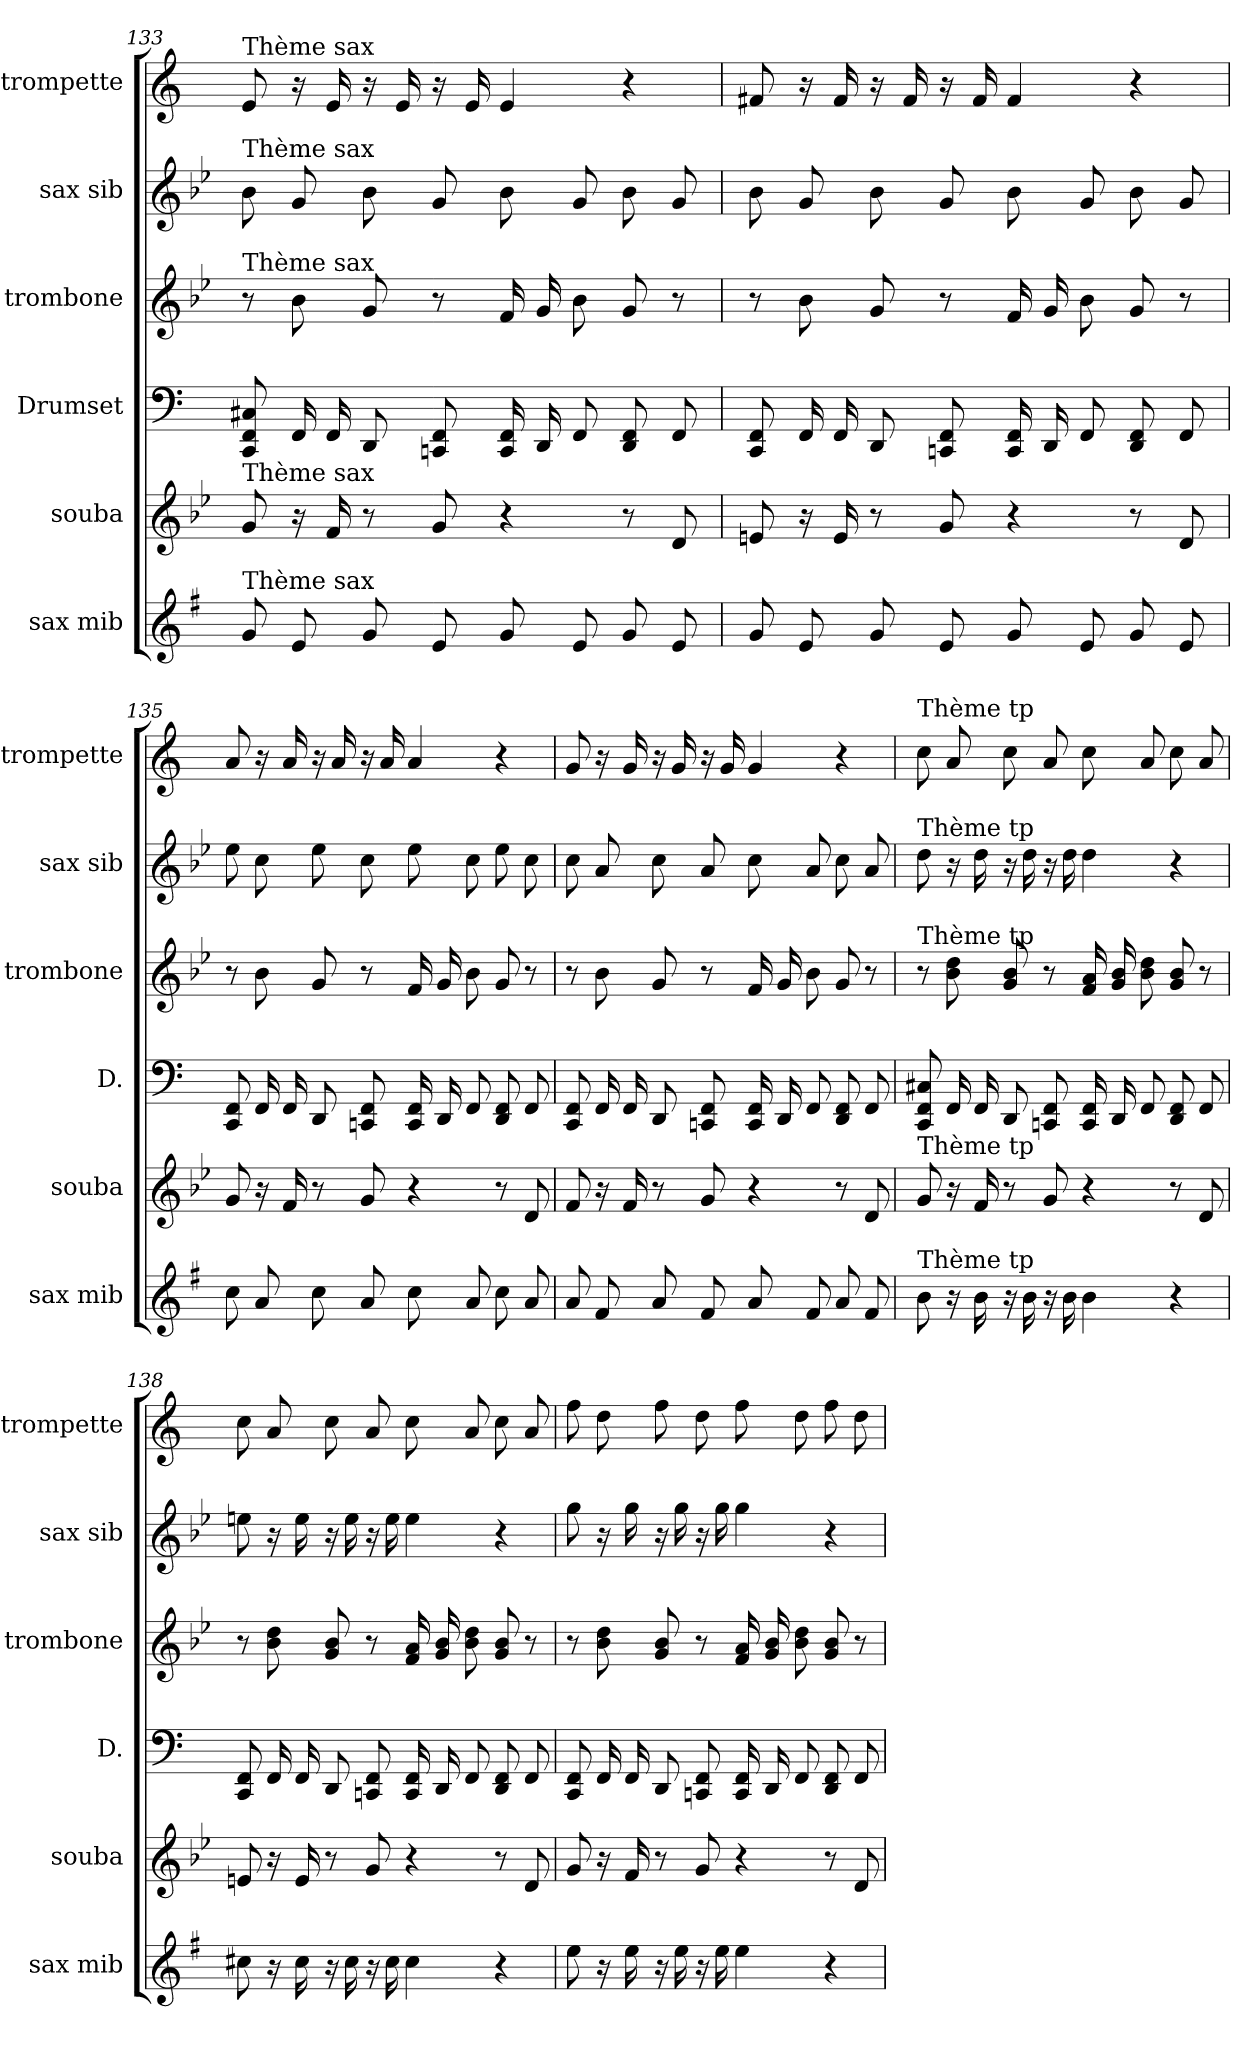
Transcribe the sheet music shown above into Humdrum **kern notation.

**kern	**kern	**kern	**kern	**kern	**kern
*part6	*part5	*part4	*part3	*part2	*part1
*staff6	*staff5	*staff4	*staff3	*staff2	*staff1
*I"sax mib	*I"souba	*I"Drumset	*I"trombone	*I"sax sib	*I"trompette
*I'sax mib	*I'souba	*I'D.	*I'trombone	*I'sax sib	*I'trompette
*clefG2	*clefG2	*clefF4	*clefG2	*clefG2	*clefG2
*ITrd-2c-3	*ITrd15c26	*	*ITrd8c14	*ITrd8c14	*ITrd1c2
*k[b-e-]	*k[b-e-]	*k[]	*k[b-e-]	*k[b-e-]	*k[b-e-]
=133	=133	=133	=133	=133	=133
!	!	!	!	!	!LO:TX:t=Thème sax
!	!	!	!	!LO:TX:t=Thème sax	!
!	!	!	!LO:TX:t=Thème sax	!	!
!	!LO:TX:t=Thème sax	!	!	!	!
!LO:TX:t=Thème sax	!	!	!	!	!
8b-	8GG	8CC 8FF 8C#X	8r	8B-	8d
8g	16r	16FF	8B-	8G	16r
.	16FF	16FF	.	.	16d
8b-	8r	8DD	8G	8B-	16r
.	.	.	.	.	16d
8g	8GG	8CCn 8FF	8r	8G	16r
.	.	.	.	.	16d
8b-	4r	16CC 16FF	16F	8B-	4d
.	.	16DD	16G	.	.
8g	.	8FF	8B-	8G	.
8b-	8r	8DD 8FF	8G	8B-	4r
8g	8DD	8FF	8r	8G	.
=134	=134	=134	=134	=134	=134
8b-	8EEn	8CC 8FF	8r	8B-	8en
8g	16r	16FF	8B-	8G	16r
.	16EE	16FF	.	.	16e
8b-	8r	8DD	8G	8B-	16r
.	.	.	.	.	16e
8g	8GG	8CCn 8FF	8r	8G	16r
.	.	.	.	.	16e
8b-	4r	16CC 16FF	16F	8B-	4e
.	.	16DD	16G	.	.
8g	.	8FF	8B-	8G	.
8b-	8r	8DD 8FF	8G	8B-	4r
8g	8DD	8FF	8r	8G	.
=135	=135	=135	=135	=135	=135
8ee-	8GG	8CC 8FF	8r	8e-	8g
8cc	16r	16FF	8B-	8c	16r
.	16FF	16FF	.	.	16g
8ee-	8r	8DD	8G	8e-	16r
.	.	.	.	.	16g
8cc	8GG	8CCn 8FF	8r	8c	16r
.	.	.	.	.	16g
8ee-	4r	16CC 16FF	16F	8e-	4g
.	.	16DD	16G	.	.
8cc	.	8FF	8B-	8c	.
8ee-	8r	8DD 8FF	8G	8e-	4r
8cc	8DD	8FF	8r	8c	.
=136	=136	=136	=136	=136	=136
8cc	8FF	8CC 8FF	8r	8c	8f
8a	16r	16FF	8B-	8A	16r
.	16FF	16FF	.	.	16f
8cc	8r	8DD	8G	8c	16r
.	.	.	.	.	16f
8a	8GG	8CCn 8FF	8r	8A	16r
.	.	.	.	.	16f
8cc	4r	16CC 16FF	16F	8c	4f
.	.	16DD	16G	.	.
8a	.	8FF	8B-	8A	.
8cc	8r	8DD 8FF	8G	8c	4r
8a	8DD	8FF	8r	8A	.
=137	=137	=137	=137	=137	=137
!	!	!	!	!	!LO:TX:t=Thème tp
!	!	!	!	!LO:TX:t=Thème tp	!
!	!	!	!LO:TX:t=Thème tp	!	!
!	!LO:TX:t=Thème tp	!	!	!	!
!LO:TX:t=Thème tp	!	!	!	!	!
8dd	8GG	8CC 8FF 8C#X	8r	8d	8b-
16r	16r	16FF	8B- 8d	16r	8g
16dd	16FF	16FF	.	16d	.
16r	8r	8DD	8G 8B-	16r	8b-
16dd	.	.	.	16d	.
16r	8GG	8CCn 8FF	8r	16r	8g
16dd	.	.	.	16d	.
4dd	4r	16CC 16FF	16F 16A	4d	8b-
.	.	16DD	16G 16B-	.	.
.	.	8FF	8B- 8d	.	8g
4r	8r	8DD 8FF	8G 8B-	4r	8b-
.	8DD	8FF	8r	.	8g
=138	=138	=138	=138	=138	=138
8een	8EEn	8CC 8FF	8r	8en	8b-
16r	16r	16FF	8B- 8d	16r	8g
16ee	16EE	16FF	.	16e	.
16r	8r	8DD	8G 8B-	16r	8b-
16ee	.	.	.	16e	.
16r	8GG	8CCn 8FF	8r	16r	8g
16ee	.	.	.	16e	.
4ee	4r	16CC 16FF	16F 16A	4e	8b-
.	.	16DD	16G 16B-	.	.
.	.	8FF	8B- 8d	.	8g
4r	8r	8DD 8FF	8G 8B-	4r	8b-
.	8DD	8FF	8r	.	8g
=139	=139	=139	=139	=139	=139
8gg	8GG	8CC 8FF	8r	8g	8ee-
16r	16r	16FF	8B- 8d	16r	8cc
16gg	16FF	16FF	.	16g	.
16r	8r	8DD	8G 8B-	16r	8ee-
16gg	.	.	.	16g	.
16r	8GG	8CCn 8FF	8r	16r	8cc
16gg	.	.	.	16g	.
4gg	4r	16CC 16FF	16F 16A	4g	8ee-
.	.	16DD	16G 16B-	.	.
.	.	8FF	8B- 8d	.	8cc
4r	8r	8DD 8FF	8G 8B-	4r	8ee-
.	8DD	8FF	8r	.	8cc
=	=	=	=	=	=
*-	*-	*-	*-	*-	*-
